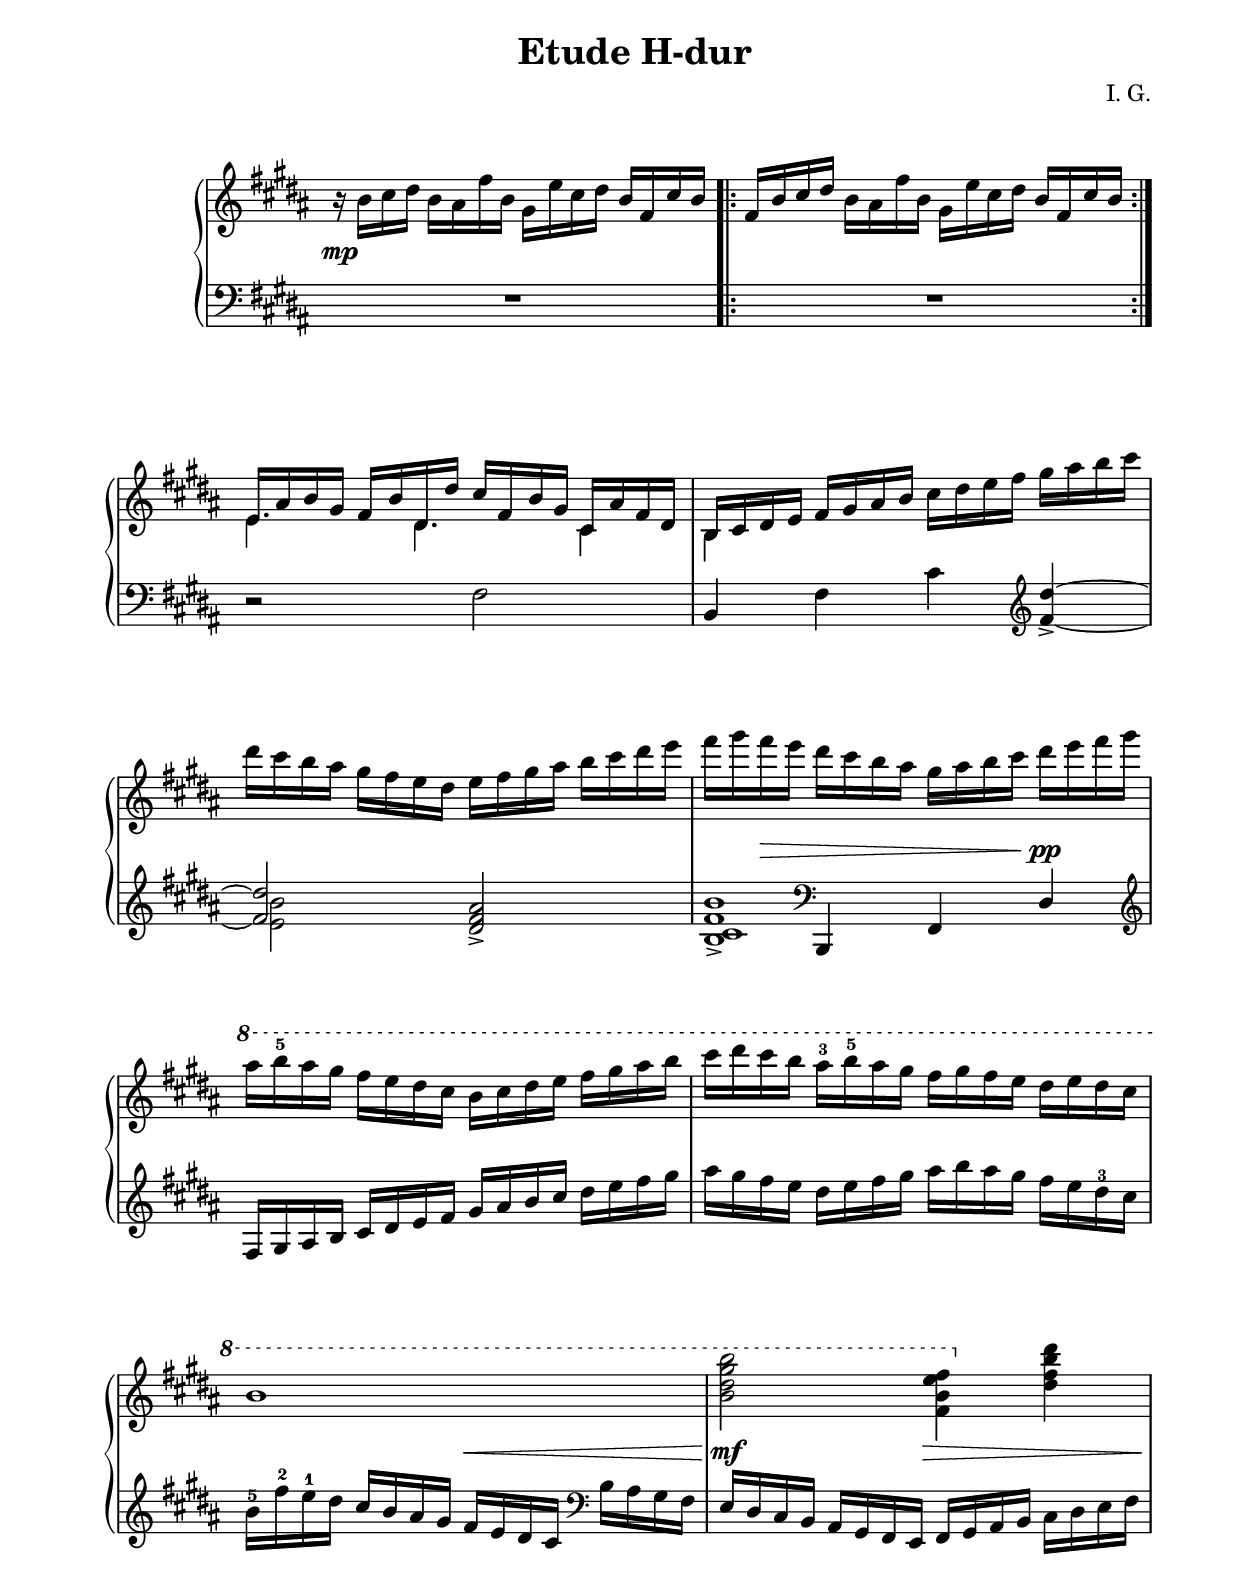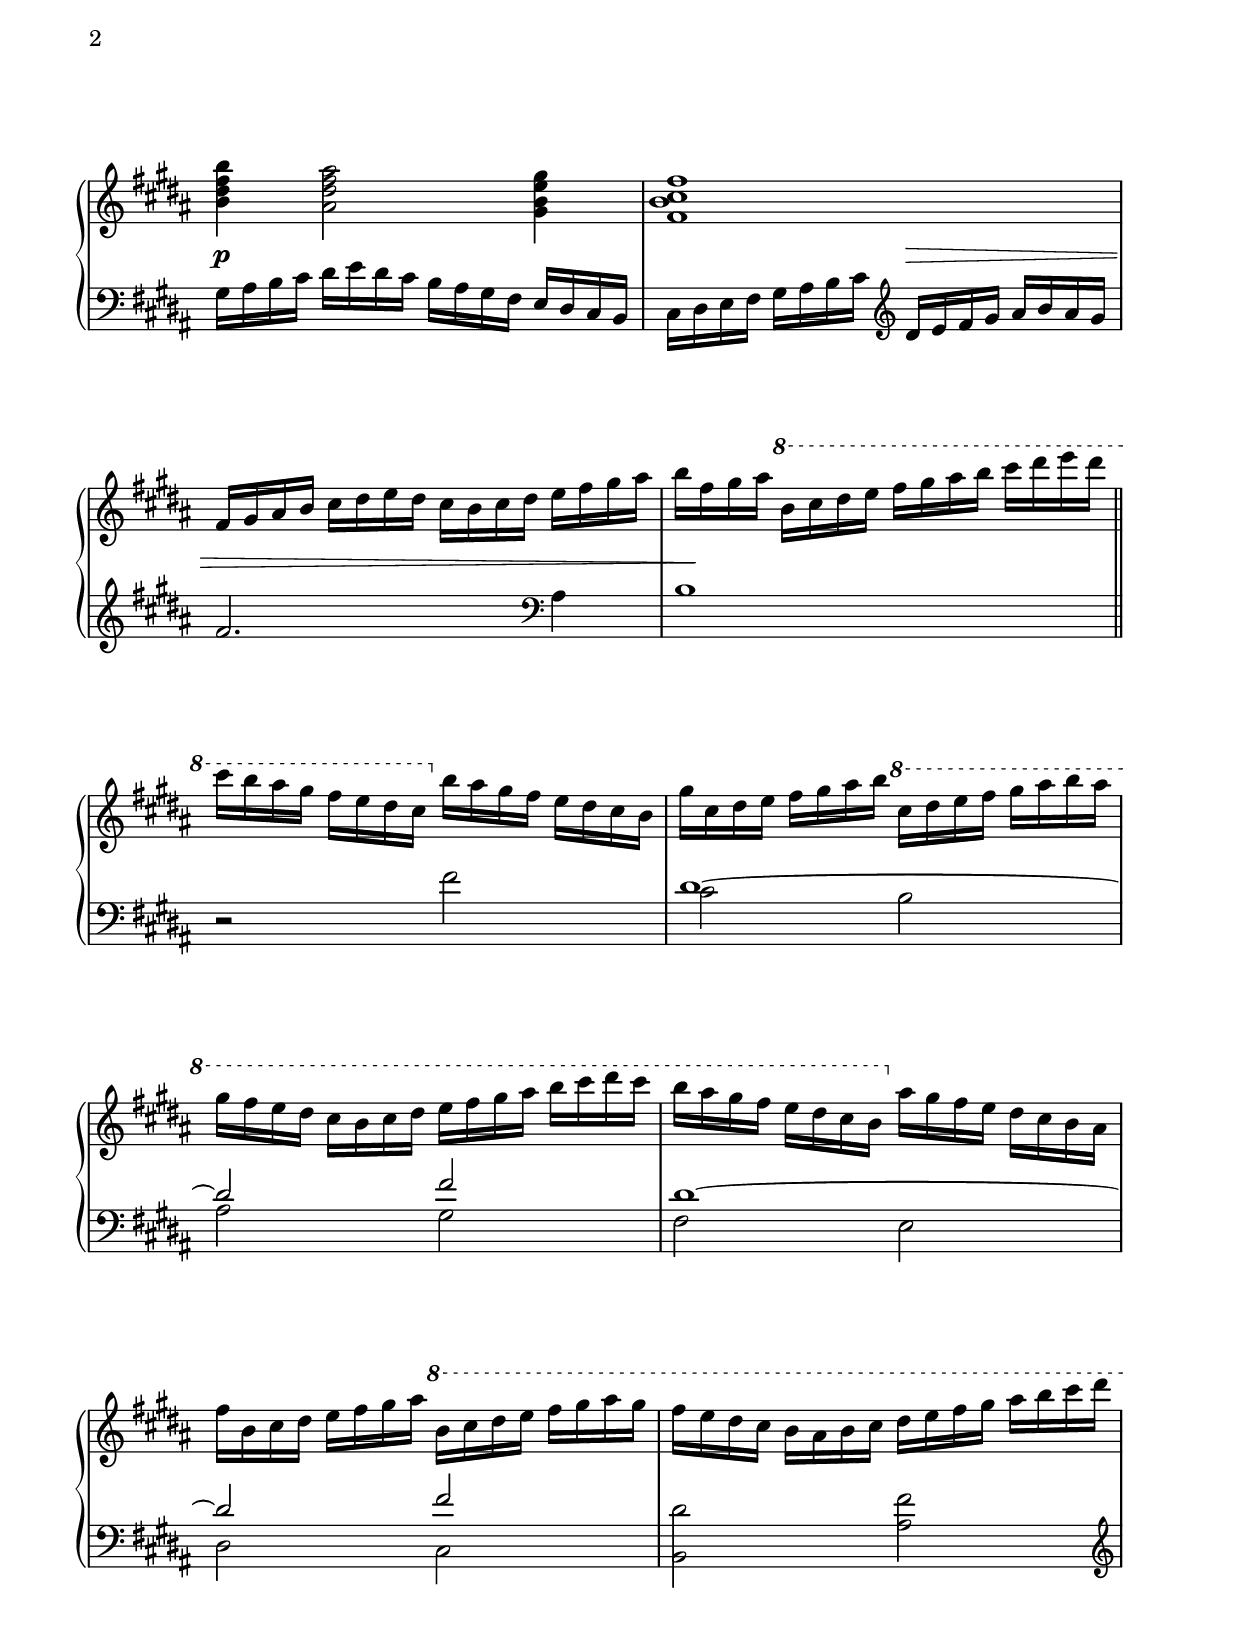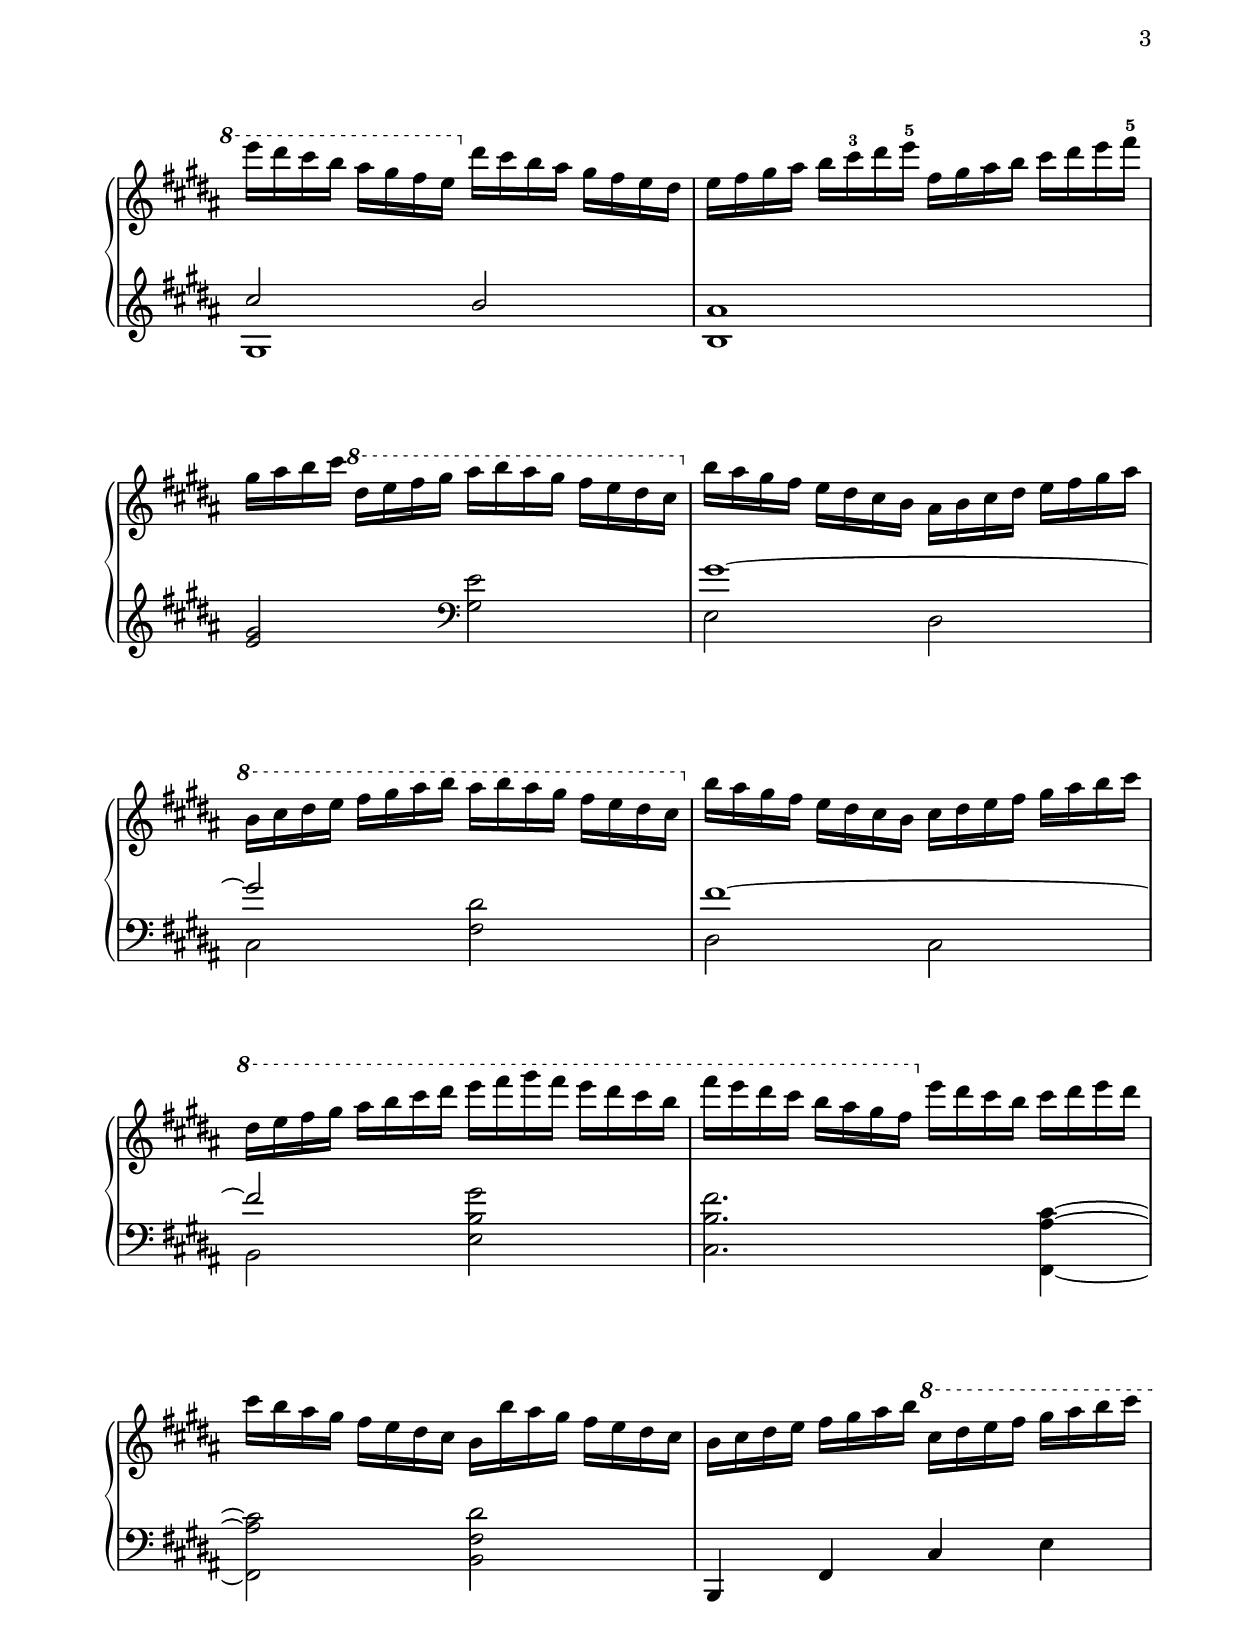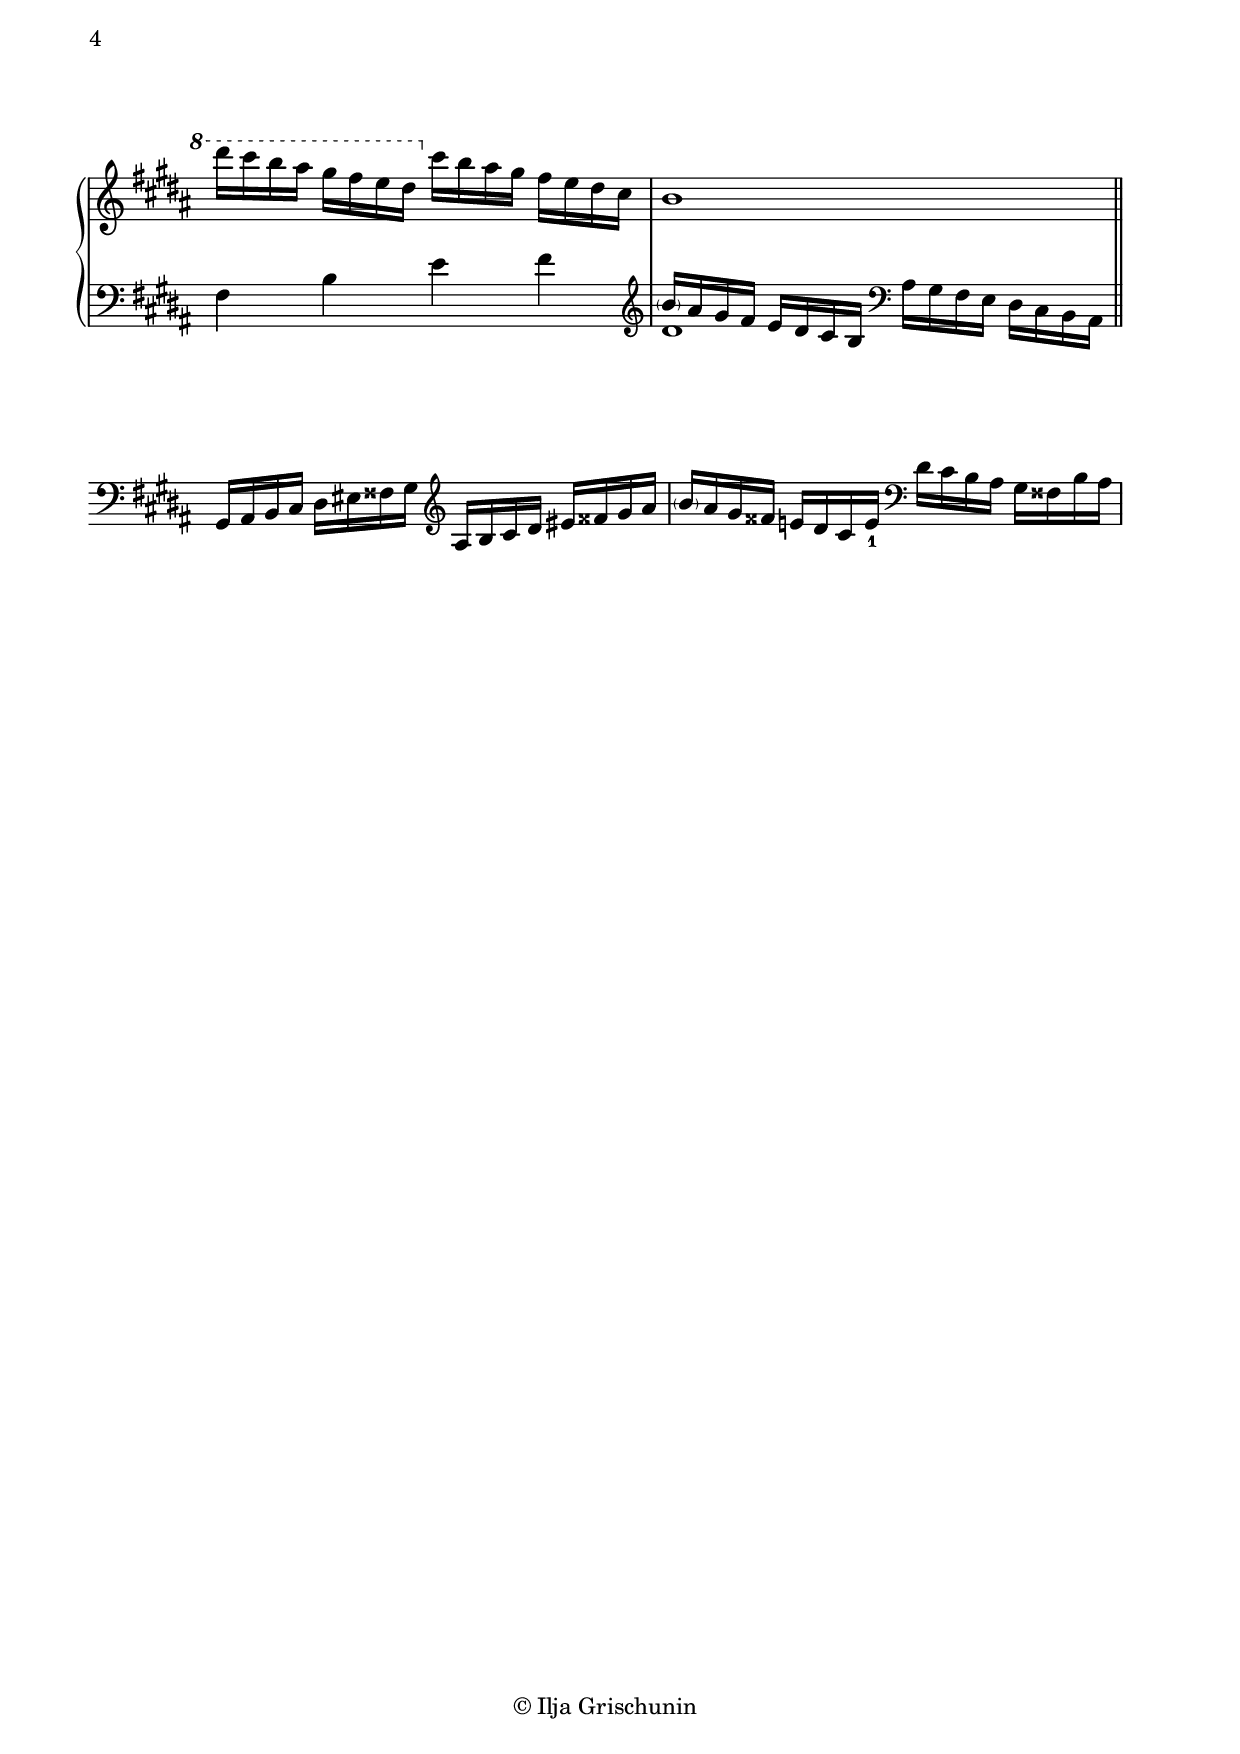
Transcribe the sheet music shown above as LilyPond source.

\version "2.19.15"
%\version "2.18.0"

\language "deutsch"

\header {
  title = "Etude H-dur"
  %meter = "Allegro"
  composer = "I. G."
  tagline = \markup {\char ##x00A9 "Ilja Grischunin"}
}

\paper {
  #(set-paper-size "a4")
  top-system-spacing #'basic-distance = #25
  top-markup-spacing #'basic-distance = #8
  markup-system-spacing #'basic-distance = #25
  system-system-spacing #'basic-distance = #25
  last-bottom-spacing #'basic-distance = #25
  %left-margin = 15
  %right-margin = 15
  two-sided = ##t
  inner-margin = 20
  outer-margin = 15
}

\layout {
  \context {
    \Score
    \remove "Bar_number_engraver"
    \override StaffGrouper.staff-staff-spacing.basic-distance = #12
  }
}

\version "2.19.15"

\language "deutsch"

rechtsHdur = \relative {
  \clef treble
  \key h \major
  \override Staff.TimeSignature.stencil = ##f
  r16 h' cis dis h ais fis' h, gis e' cis dis h fis cis' h
  \bar ".|:"
  fis h cis dis h ais fis' h, gis e' cis dis h fis cis' h
  \bar ":|."
  \mergeDifferentlyDottedOn
  <<
    {
      e,16 ais h gis fis h dis, dis' cis fis, h gis cis, ais' fis dis
      h cis dis e
    }
    \\
    {
      \dotsUp
      e4. dis cis4 h
    }
  >>
  fis'16 gis ais h cis dis e fis gis ais h cis
  dis cis h ais gis fis e dis e fis gis ais h cis dis e
  fis gis fis e dis cis h ais gis ais h cis dis e fis gis
  \ottava #1
  \set Staff.ottavation = #"8"
  ais h-5 ais gis fis e dis cis h cis dis e fis gis ais h
  cis dis cis h ais-3 h-5 ais gis fis gis fis e dis e dis cis
  h1 <h dis gis h>2 <fis h e fis>4
  \ottava #0
  <dis fis h dis><h dis fis h><ais dis fis ais>2 <gis h e gis>4
  <fis h cis fis>1
  fis16 gis ais h cis dis e dis cis h cis dis e fis gis ais
  h fis gis ais
  \ottava #1
  \set Staff.ottavation = #"8"
  h cis dis e fis gis ais h cis dis e dis
  \bar "||"
  cis h ais gis fis e dis cis
  \ottava #0
  h ais gis fis e dis cis h
  gis' cis, dis e fis gis ais h
  \ottava #1
  \set Staff.ottavation = #"8"
  cis dis e fis gis ais h ais
  gis fis e dis cis h cis dis e fis gis ais h cis dis cis
  h ais gis fis e dis cis h
  \ottava #0
  ais gis fis e dis cis h ais
  fis' h, cis dis e fis gis ais
  \ottava #1
  \set Staff.ottavation = #"8"
  h cis dis e fis gis ais gis
  fis e dis cis h ais h cis dis e fis gis ais h cis dis
  e dis cis h ais gis fis e
  \ottava #0
  dis cis h ais gis fis e dis
  e fis gis ais h cis-3 dis e-5 fis, gis ais h cis dis e fis-5
  gis, ais h cis
  \ottava #1
  \set Staff.ottavation = #"8"
  dis e fis gis ais h ais gis fis e dis cis 
  \ottava #0
  h ais gis fis e dis cis h ais h cis dis e fis gis ais
  \ottava #1
  \set Staff.ottavation = #"8"
  h cis dis e fis gis ais h ais h ais gis fis e dis cis
  \ottava #0
  h ais gis fis e dis cis h cis dis e fis gis ais h cis
  \ottava #1
  \set Staff.ottavation = #"8"
  dis e fis gis ais h cis dis e fis gis fis e dis cis h
  fis' e dis cis h ais gis fis
  \ottava #0
  e dis cis h cis dis e dis
  cis h ais gis fis e dis cis h h' ais gis fis e dis cis
  h cis dis e fis gis ais h
  \ottava #1
  \set Staff.ottavation = #"8"
  cis dis e fis gis ais h cis
  dis cis h ais gis fis e dis
  \ottava #0
  cis h ais gis fis e dis cis
  h1
  \bar "||"
}

dynamicHdur = {
  \override Hairpin.to-barline = ##f
  s1*5\mp s8 s\> s2 s4\pp s1*2 s2 s\< s\mf s\> s1\p s2 s\> s1 s\!
}

linksHdur = \relative {
  \clef bass
  \key h \major
  \override Staff.TimeSignature.stencil = ##f
  \override Fingering #'staff-padding = #'()
  R1 \bar ".|:" R1 \bar ":|." r2 fis h,4 fis' cis'
  \clef treble
  <<
    {
      <fis_~ dis'~>_> q2
    }
    \\
    {
      s4
      \once \override NoteColumn.force-hshift = #1.7
      <e h'>2
    }
  >>
  <dis fis ais>2->
  <<
    {
      <h cis fis h>1_>
    }
    \\
    {
      s4
      \clef bass
      \stemUp
      h,, fis' dis'
    }
  >>
  \clef treble
  fis16 gis ais h cis dis e fis gis ais h cis dis e fis gis
  ais gis fis e dis e fis gis ais h ais gis fis e dis-3 cis
  h-5 fis'-2 e-1 dis cis h ais gis fis e dis cis
  \clef bass
  h ais gis fis
  e dis cis h ais gis fis e fis gis ais h cis dis e fis
  gis ais h cis dis e dis cis h ais gis fis e dis cis h
  cis dis e fis gis ais h cis
  \clef treble
  dis e fis gis ais h ais gis fis2.
  \clef bass
  ais,4 h1
  \bar "||"
  r2 fis'
  <<
    {
      dis1~ dis2 fis dis1~ dis2 fis
    }
    \\
    {
      cis2 h ais gis fis e dis cis
    }
  >>
  <h dis'>2 <ais' fis'>
  \clef treble
  <<
    {
    cis'2 h
    }
    \\
    {
      gis,1
    }
  >>
  <h ais'>1
  <e gis>2
  \clef bass
  <gis, e'>
  <<
    {
      gis'1~ gis2
    }
    \\
    {
      e,2 dis cis
    }
  >>
  <fis dis'>
  <<
    {
      fis'1~ fis2
    }
    \\
    {
      dis,2 cis h
    }
  >>
  <e h' gis'>2 <cis h' fis'>2. <fis, ais' cis>4~
  q2 <h fis' dis'> h,4 fis' cis' e fis h e fis
  \clef treble
  <<
    {
      dis1
    }
    \\
    {
      \stemUp
      \parenthesize h'16 ais gis fis e dis cis h
      \clef bass
      \stemDown
      ais gis fis e dis cis h ais
    }
  >>
  \bar "||"
  \stemNeutral
  gis ais h cis dis eis fisis gis
  \clef treble
  ais h cis dis eis fisis gis ais
  \parenthesize h ais gis fisis e! dis cis e_1
  \clef bass
  dis cis h ais gis fisis h ais  
}


\score {
  \new PianoStaff <<
    \new Staff = "RH" \rechtsHdur
    \new Dynamics = "Dynamics_pf" \dynamicHdur
    \new Staff = "LH" \linksHdur
  >>
}